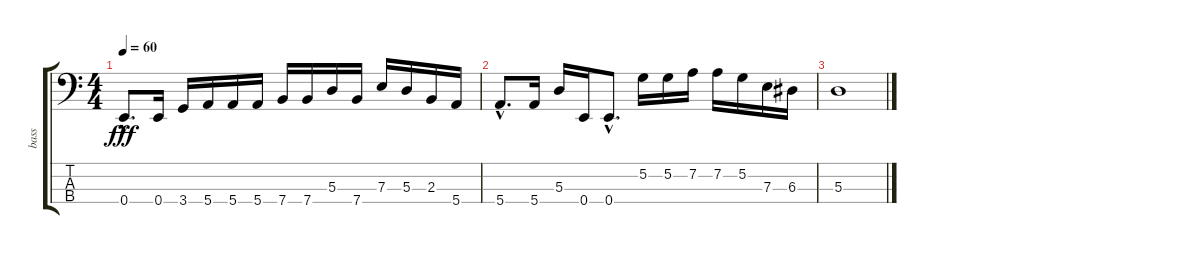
\track ("bass" "bass") {instrument electricbassfinger}
\staff {score tabs}
\tuning (G2 D2 A1 E1) {hide}
\ts (4 4)
\tempo 60
\clef f4
\ks c
0.4{hac}.8{d dy fff} 0.4.16 3.4.16 5.4.16 5.4.16 5.4.16 7.4.16 7.4.16 5.3.16 7.4.16 7.3.16 5.3.16 2.3.16 5.4.16 |
5.4{hac}.8{d} 5.4.16 5.3.16 0.4.16 0.4{hac}.8{d} 5.2.16 5.2.16 7.2.16 7.2.16 5.2.16 7.3.16 6.3.16 |
5.3.1
